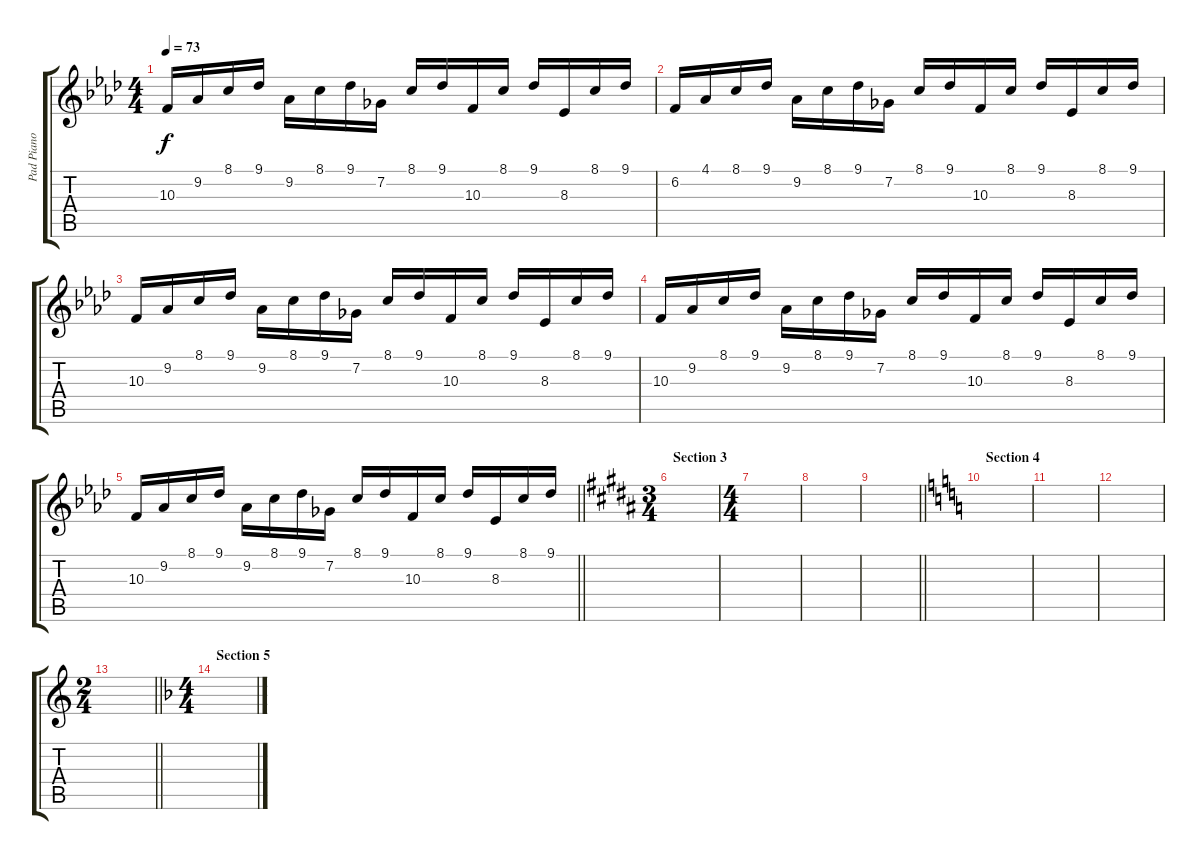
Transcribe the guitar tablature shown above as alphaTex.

\track ("Pad Piano" "Pad Piano") {instrument musicbox}
\staff {score tabs}
\tuning (E4 B3 G3 D3 A2 E2) {hide}
\ts (4 4)
\tempo 73
\clef g2
\ks fminor
10.3.16{dy f} 9.2.16 8.1.16 9.1.16 9.2.16 8.1.16 9.1.16 7.2.16 8.1.16 9.1.16 10.3.16 8.1.16 9.1.16 8.3.16 8.1.16 9.1.16 |
6.2.16 4.1.16 8.1.16 9.1.16 9.2.16 8.1.16 9.1.16 7.2.16 8.1.16 9.1.16 10.3.16 8.1.16 9.1.16 8.3.16 8.1.16 9.1.16 |
10.3.16 9.2.16 8.1.16 9.1.16 9.2.16 8.1.16 9.1.16 7.2.16 8.1.16 9.1.16 10.3.16 8.1.16 9.1.16 8.3.16 8.1.16 9.1.16 |
10.3.16 9.2.16 8.1.16 9.1.16 9.2.16 8.1.16 9.1.16 7.2.16 8.1.16 9.1.16 10.3.16 8.1.16 9.1.16 8.3.16 8.1.16 9.1.16 |
\barLineRight lightlight
10.3.16 9.2.16 8.1.16 9.1.16 9.2.16 8.1.16 9.1.16 7.2.16 8.1.16 9.1.16 10.3.16 8.1.16 9.1.16 8.3.16 8.1.16 9.1.16 |
\ts (3 4)
\section ("" "Section 3")
\ks g#minor
|
\ts (4 4)
|
|
\barLineRight lightlight
|
\section ("" "Section 4")
\ks aminor
|
|
|
\ts (2 4)
\barLineRight lightlight
|
\ts (4 4)
\section ("" "Section 5")
\ks dminor
